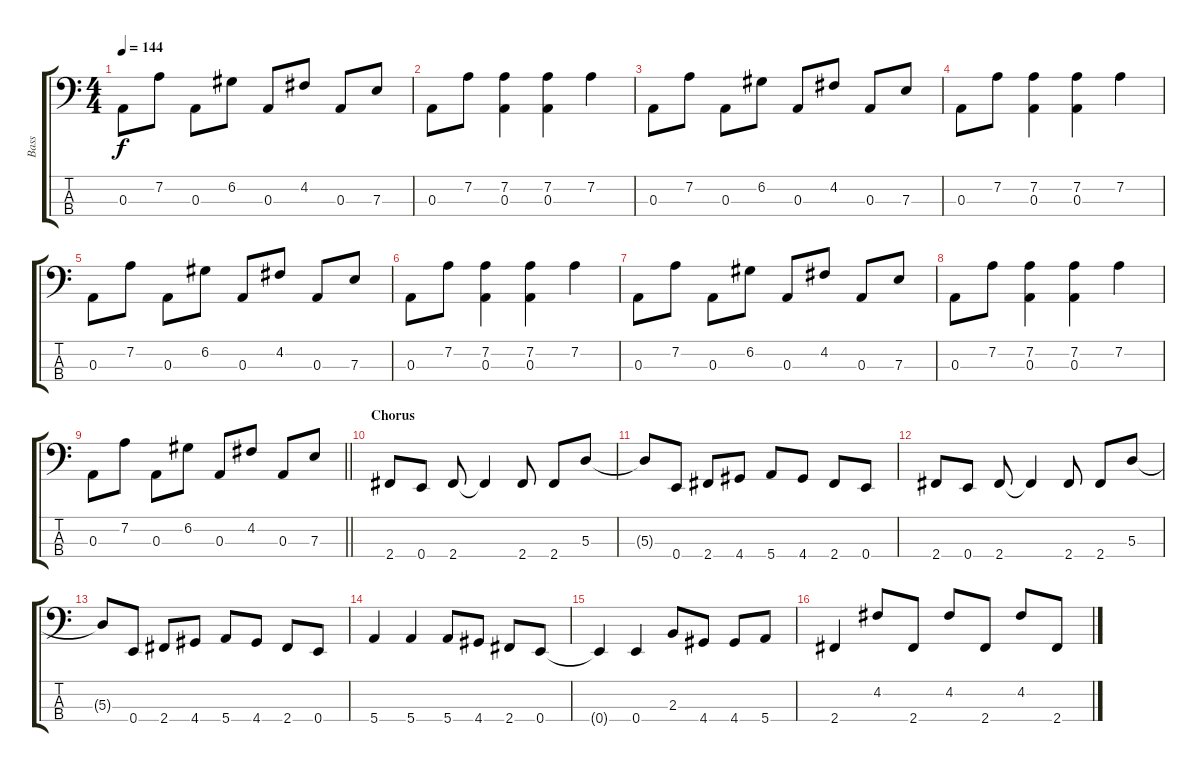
\track ("Bass" "Bass") {instrument electricbasspick}
\staff {score tabs}
\tuning (G2 D2 A1 E1) {hide}
\ts (4 4)
\tempo 144
\clef f4
\ks c
0.3.8{dy f} 7.2.8 0.3.8 6.2.8 0.3.8 4.2.8 0.3.8 7.3.8 |
0.3.8 7.2.8 (7.2 0.3).4 (7.2 0.3).4 7.2.4 |
0.3.8 7.2.8 0.3.8 6.2.8 0.3.8 4.2.8 0.3.8 7.3.8 |
0.3.8 7.2.8 (7.2 0.3).4 (7.2 0.3).4 7.2.4 |
0.3.8 7.2.8 0.3.8 6.2.8 0.3.8 4.2.8 0.3.8 7.3.8 |
0.3.8 7.2.8 (7.2 0.3).4 (7.2 0.3).4 7.2.4 |
0.3.8 7.2.8 0.3.8 6.2.8 0.3.8 4.2.8 0.3.8 7.3.8 |
0.3.8 7.2.8 (7.2 0.3).4 (7.2 0.3).4 7.2.4 |
\barLineRight lightlight
0.3.8 7.2.8 0.3.8 6.2.8 0.3.8 4.2.8 0.3.8 7.3.8 |
\section ("" "Chorus")
2.4.8 0.4.8 2.4.8 2.4{t}.4 2.4.8 2.4.8 5.3.8 |
5.3{t}.8 0.4.8 2.4.8 4.4.8 5.4.8 4.4.8 2.4.8 0.4.8 |
2.4.8 0.4.8 2.4.8 2.4{t}.4 2.4.8 2.4.8 5.3.8 |
5.3{t}.8 0.4.8 2.4.8 4.4.8 5.4.8 4.4.8 2.4.8 0.4.8 |
5.4.4 5.4.4 5.4.8 4.4.8 2.4.8 0.4.8 |
0.4{t}.4 0.4.4 2.3.8 4.4.8 4.4.8 5.4.8 |
2.4.4 4.2.8 2.4.8 4.2.8 2.4.8 4.2.8 2.4.8
